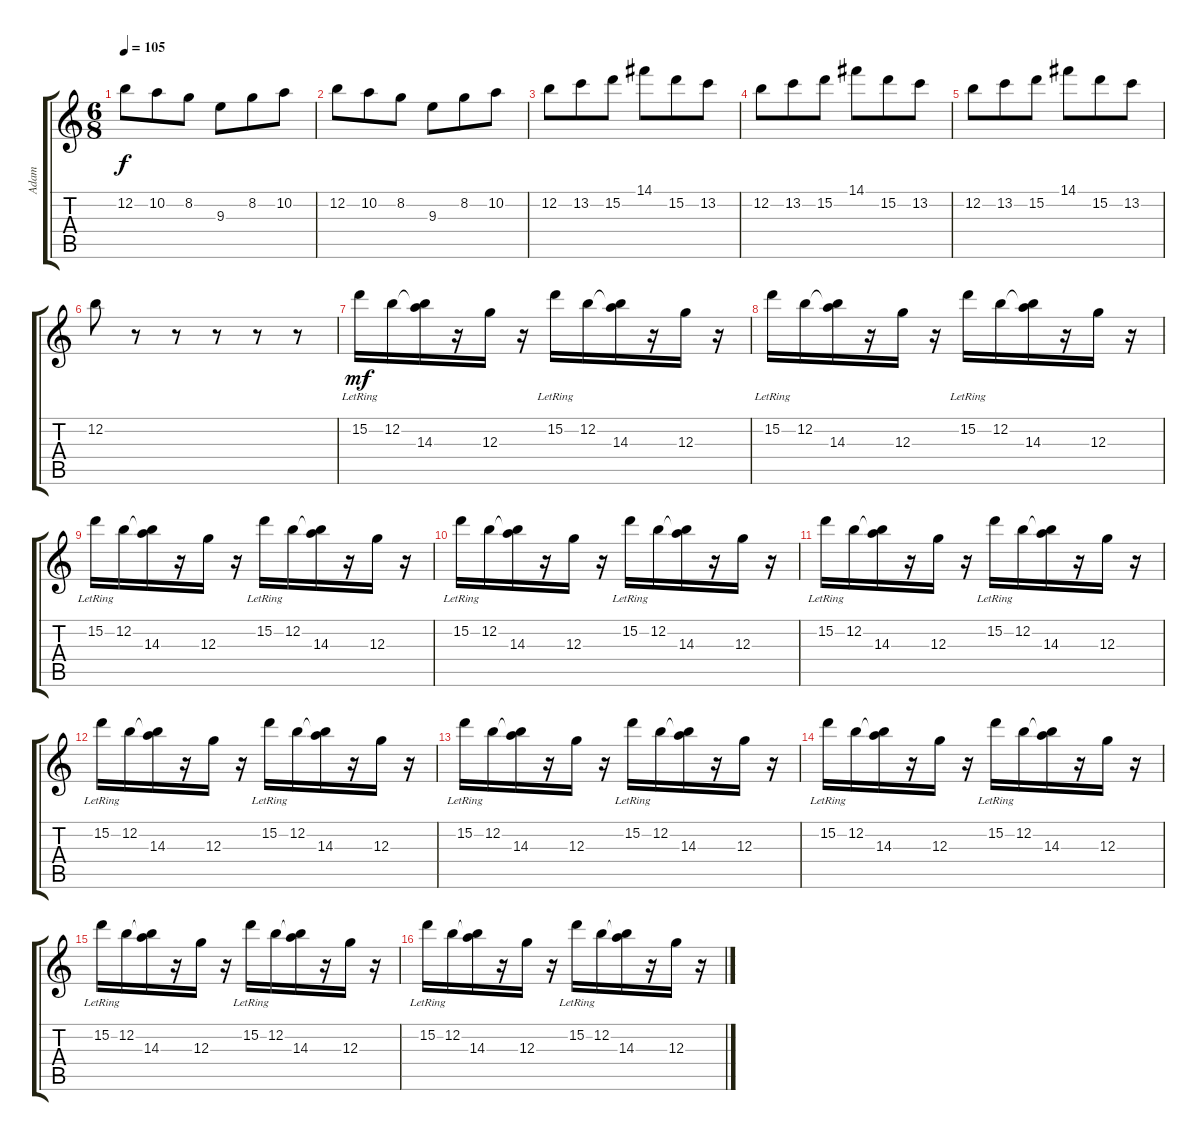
\track ("Adam" "Adam") {instrument electricguitarjazz}
\staff {score tabs}
\tuning (E4 B3 G3 D3 A2 D2) {hide}
\ts (6 8)
\tempo 105
\clef g2
\ks c
12.2.8{dy f} 10.2.8 8.2.8 9.3.8 8.2.8 10.2.8 |
12.2.8 10.2.8 8.2.8 9.3.8 8.2.8 10.2.8 |
12.2.8 13.2.8 15.2.8 14.1.8 15.2.8 13.2.8 |
12.2.8 13.2.8 15.2.8 14.1.8 15.2.8 13.2.8 |
12.2.8 13.2.8 15.2.8 14.1.8 15.2.8 13.2.8 |
12.2.8 r.8 r.8 r.8 r.8 r.8 |
15.2{lr}.16{dy mf} 12.2.16 (12.2{t} 14.3).16 r.16 12.3.16 r.16 15.2{lr}.16 12.2.16 (12.2{t} 14.3).16 r.16 12.3.16 r.16 |
15.2{lr}.16 12.2.16 (12.2{t} 14.3).16 r.16 12.3.16 r.16 15.2{lr}.16 12.2.16 (12.2{t} 14.3).16 r.16 12.3.16 r.16 |
15.2{lr}.16 12.2.16 (12.2{t} 14.3).16 r.16 12.3.16 r.16 15.2{lr}.16 12.2.16 (12.2{t} 14.3).16 r.16 12.3.16 r.16 |
15.2{lr}.16 12.2.16 (12.2{t} 14.3).16 r.16 12.3.16 r.16 15.2{lr}.16 12.2.16 (12.2{t} 14.3).16 r.16 12.3.16 r.16 |
15.2{lr}.16 12.2.16 (12.2{t} 14.3).16 r.16 12.3.16 r.16 15.2{lr}.16 12.2.16 (12.2{t} 14.3).16 r.16 12.3.16 r.16 |
15.2{lr}.16 12.2.16 (12.2{t} 14.3).16 r.16 12.3.16 r.16 15.2{lr}.16 12.2.16 (12.2{t} 14.3).16 r.16 12.3.16 r.16 |
15.2{lr}.16 12.2.16 (12.2{t} 14.3).16 r.16 12.3.16 r.16 15.2{lr}.16 12.2.16 (12.2{t} 14.3).16 r.16 12.3.16 r.16 |
15.2{lr}.16 12.2.16 (12.2{t} 14.3).16 r.16 12.3.16 r.16 15.2{lr}.16 12.2.16 (12.2{t} 14.3).16 r.16 12.3.16 r.16 |
15.2{lr}.16 12.2.16 (12.2{t} 14.3).16 r.16 12.3.16 r.16 15.2{lr}.16 12.2.16 (12.2{t} 14.3).16 r.16 12.3.16 r.16 |
15.2{lr}.16 12.2.16 (12.2{t} 14.3).16 r.16 12.3.16 r.16 15.2{lr}.16 12.2.16 (12.2{t} 14.3).16 r.16 12.3.16 r.16
